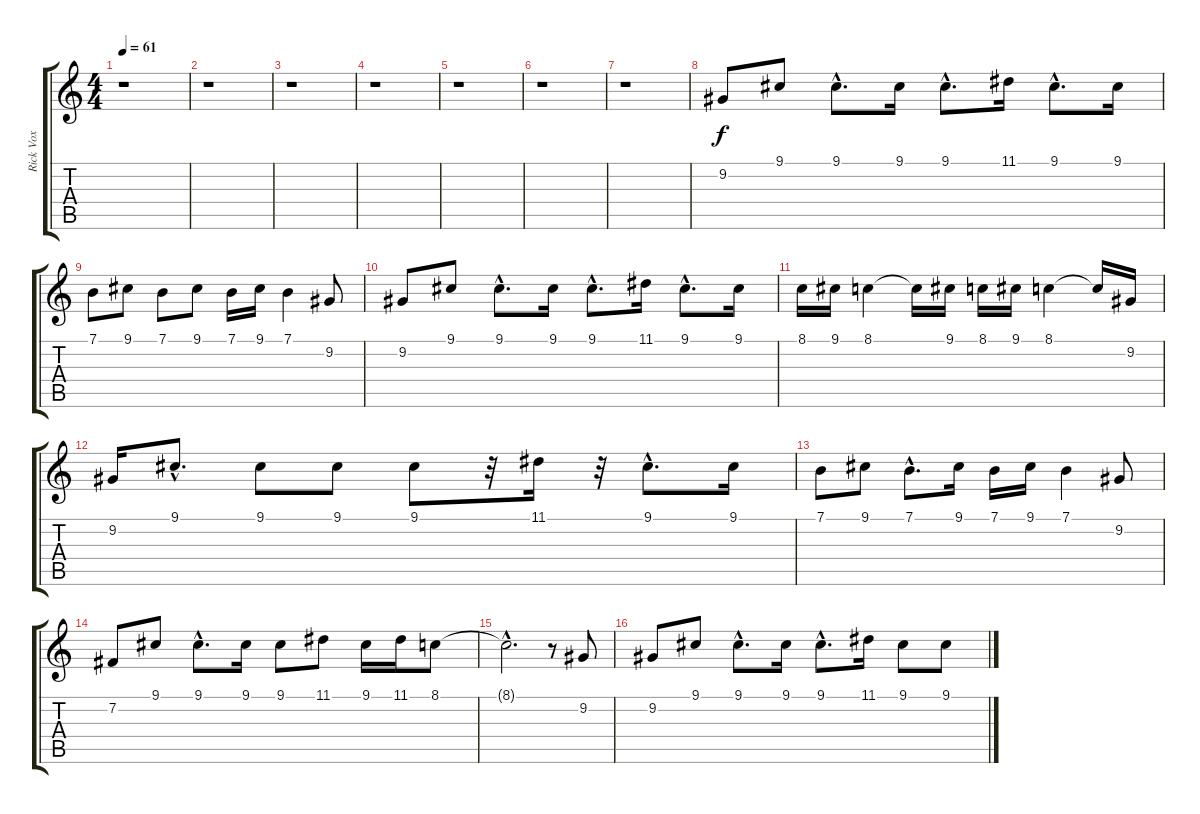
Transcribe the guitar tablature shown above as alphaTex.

\track ("Rick Vox" "Rick Vox") {instrument flute}
\staff {score tabs}
\tuning (E4 B3 G3 D3 A2 E2) {hide}
\ts (4 4)
\tempo 61
\clef g2
\ks c
r.1{dy f} |
r.1 |
r.1 |
r.1 |
r.1 |
r.1 |
r.1 |
9.2.8 9.1.8 9.1{hac}.8{d} 9.1.16 9.1{hac}.8{d} 11.1.16 9.1{hac}.8{d} 9.1.16 |
7.1.8 9.1.8 7.1.8 9.1.8 7.1.16 9.1.16 7.1.4 9.2.8 |
9.2.8 9.1.8 9.1{hac}.8{d} 9.1.16 9.1{hac}.8{d} 11.1.16 9.1{hac}.8{d} 9.1.16 |
8.1.16 9.1.16 8.1.4 8.1{t}.16 9.1.16 8.1.16 9.1.16 8.1.4 8.1{t}.16 9.2.16 |
9.2.16 9.1{hac}.8{d} 9.1.8 9.1.8 9.1.8 r.32 11.1.16 r.32 9.1{hac}.8{d} 9.1.16 |
7.1.8 9.1.8 7.1{hac}.8{d} 9.1.16 7.1.16 9.1.16 7.1.4 9.2.8 |
7.2.8 9.1.8 9.1{hac}.8{d} 9.1.16 9.1.8 11.1.8 9.1.16 11.1.16 8.1.8 |
8.1{hac t}.2{d} r.8 9.2.8 |
9.2.8 9.1.8 9.1{hac}.8{d} 9.1.16 9.1{hac}.8{d} 11.1.16 9.1.8 9.1.8
